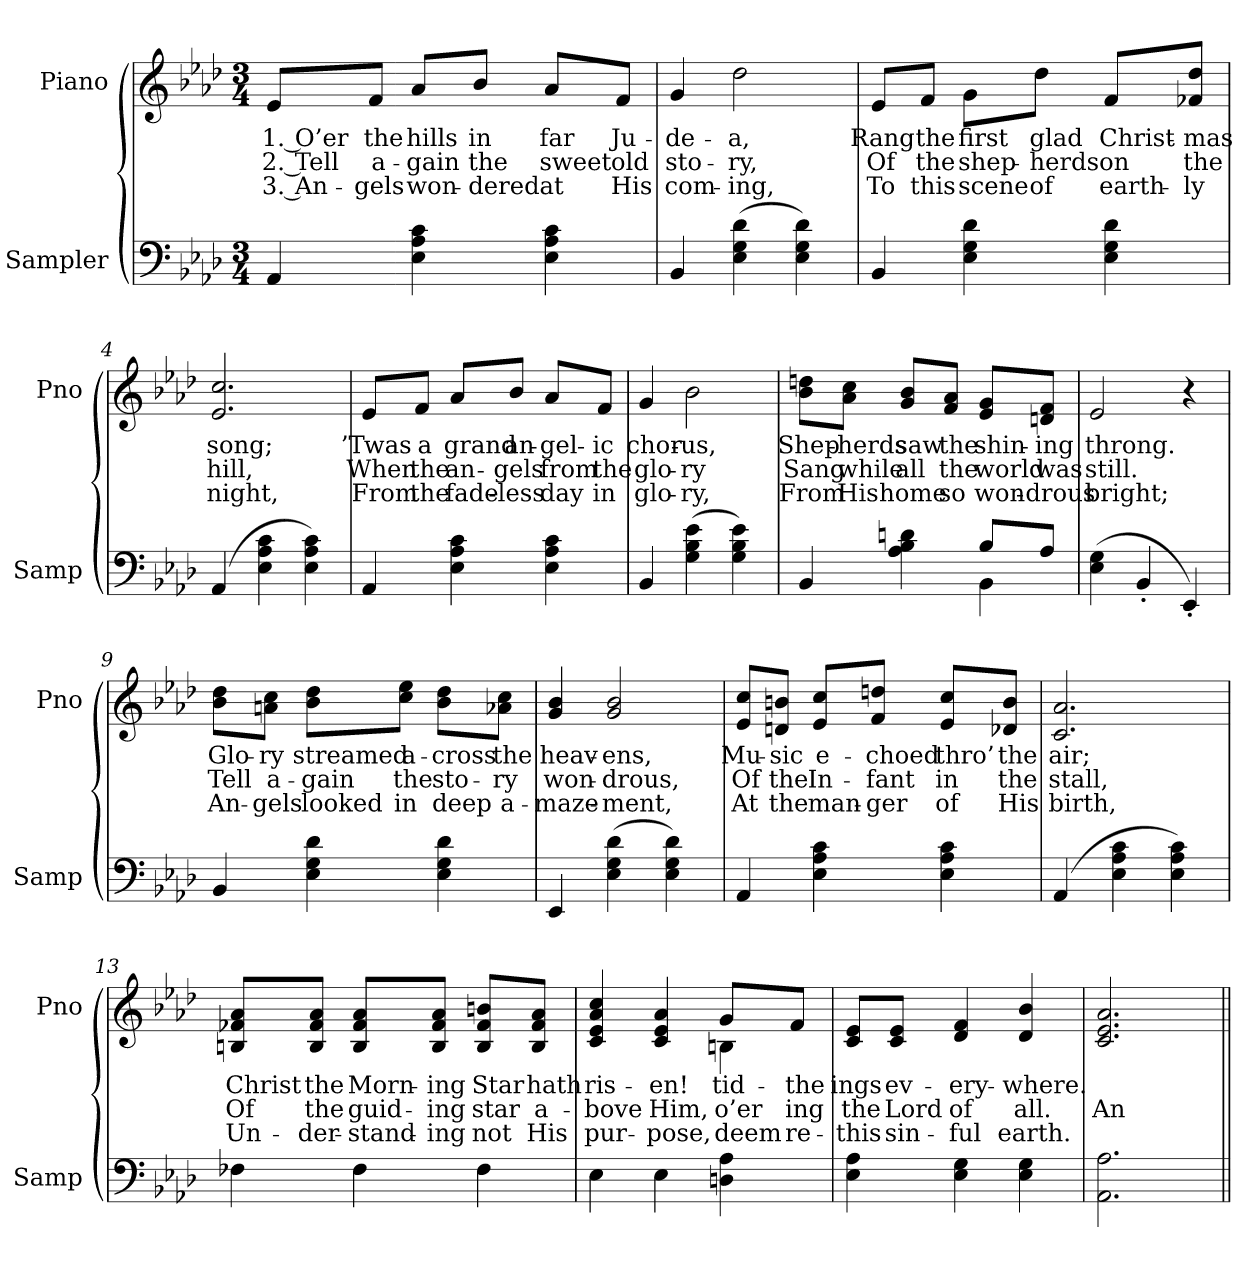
**kern	**kern	**text	**text	**text
*part2	*part1	*part1	*part1	*part1
*staff2	*staff1	*staff1	*staff1	*staff1
*I"Sampler	*I"Piano	*	*	*
*I'Samp	*I'Pno	*	*	*
*clefF4	*clefG2	*	*	*
*k[b-e-a-d-]	*k[b-e-a-d-]	*	*	*
*A-:	*A-:	*	*	*
*M3/4	*M3/4	*	*	*
=1	=1	=1	=1	=1
4AA-	8e-/L	1. O’er	2. Tell	3. An-
.	8f/J	the	a-	-gels
4E- 4A- 4c	8a-/L	hills	-gain	won-
.	8b-/J	in	the	-dered
4E- 4A- 4c	8a-/L	far	sweet	at
.	8f/J	Ju-	old	His
=2	=2	=2	=2	=2
4BB-	4g	-de-	sto-	com-
(4E- 4G 4d-	2dd-	-a,	-ry,	-ing,
4E- 4G 4d-)	.	.	.	.
=3	=3	=3	=3	=3
4BB-	8e-/L	Rang	Of	To
.	8f/J	the	the	this
4E- 4G 4d-	8g\L	first	shep-	scene
.	8dd-\J	glad	-herds	of
4E- 4G 4d-	8f/L	Christ-	on	earth-
.	8f-X/ 8dd-/J	-mas	the	-ly
=4	=4	=4	=4	=4
(4AA-	2.e- 2.cc	song;	hill,	night,
4E- 4A- 4c	.	.	.	.
4E- 4A- 4c)	.	.	.	.
=5	=5	=5	=5	=5
4AA-	8e-/L	’Twas	When	From
.	8f/J	a	the	the
4E- 4A- 4c	8a-/L	grand	an-	fade-
.	8b-/J	an-	-gels	-less
4E- 4A- 4c	8a-/L	-gel-	from	day
.	8f/J	-ic	the	in
=6	=6	=6	=6	=6
4BB-	4g	chor-	glo-	glo-
(4G 4B- 4e-	2b-	-us,	-ry	-ry,
4G 4B- 4e-)	.	.	.	.
=7	=7	=7	=7	=7
*^	*	*	*	*
4BB-	2ryy	8b-\ 8ddn\L	Shep-	Sang	From
.	.	8a-\ 8cc\J	-herds	while	His
4A- 4B- 4dn	.	8g/ 8b-/L	saw	all	home
.	.	8f/ 8a-/J	the	the	so
8B-/L	4BB-	8e-/ 8g/L	shin-	world	won-
8A-/J	.	8dn/ 8f/J	-ing	was	-drous
*v	*v	*	*	*	*
=8	=8	=8	=8	=8
(4E- 4G	2e-	throng.	still.	bright;
4BB-'	.	.	.	.
4EE-')	4r	.	.	.
=9	=9	=9	=9	=9
4BB-	8b-\ 8dd-\L	Glo-	Tell	An-
.	8an\ 8cc\J	-ry	a-	-gels
4E- 4G 4d-	8b-\ 8dd-\L	streamed	-gain	looked
.	8cc\ 8ee-\J	a-	the	in
4E- 4G 4d-	8b-\ 8dd-\L	-cross	sto-	deep
.	8a-X\ 8cc\J	the	-ry	a-
=10	=10	=10	=10	=10
4EE-	4g 4b-	heav-	won-	-maze-
(4E- 4G 4d-	2g 2b-	-ens,	-drous,	-ment,
4E- 4G 4d-)	.	.	.	.
=11	=11	=11	=11	=11
4AA-	8e-/ 8cc/L	Mu-	Of	At
.	8dn/ 8bn/J	-sic	the	the
4E- 4A- 4c	8e-/ 8cc/L	e-	In-	man-
.	8f/ 8ddn/J	-choed	-fant	-ger
4E- 4A- 4c	8e-/ 8cc/L	thro’	in	of
.	8d-X/ 8b/J	the	the	His
=12	=12	=12	=12	=12
(4AA-	2.c 2.a-	air;	stall,	birth,
4E- 4A- 4c	.	.	.	.
4E- 4A- 4c)	.	.	.	.
=13	=13	=13	=13	=13
4F-X	8Bn/ 8f-X/ 8a-/L	Christ	Of	Un-
.	8B/ 8f-/ 8a-/J	the	the	-der-
4F-	8B/ 8f-/ 8a-/L	Morn-	guid-	-stand-
.	8B/ 8f-/ 8a-/J	-ing	-ing	-ing
4F-	8B/ 8f-/ 8bn/L	Star	star	not
.	8B/ 8f-/ 8a-/J	hath	a-	His
=14	=14	=14	=14	=14
*	*^	*	*	*
4E-	4c 4e- 4a- 4cc	2ryy	ris-	-bove	pur-
4E-	4c 4e- 4a-	.	-en!	Him,	-pose,
4Dn 4A-	8g/L	4Bn	tid-	o’er	-deem
.	8f/J	.	the	-ing	re-
*	*v	*v	*	*	*
=15	=15	=15	=15	=15
4E- 4A-	8c/ 8e-/L	-ings	the	this
.	8c/ 8e-/J	ev-	Lord	sin-
4E- 4G	4d- 4f	-ery-	of	-ful
4E- 4G	4d- 4b-	-where.	all.	earth.
=16	=16	=16	=16	=16
2.AA- 2.A-	2.c 2.e- 2.a-	.	An-	.
=||	=||	=||	=||	=||
*-	*-	*-	*-	*-
